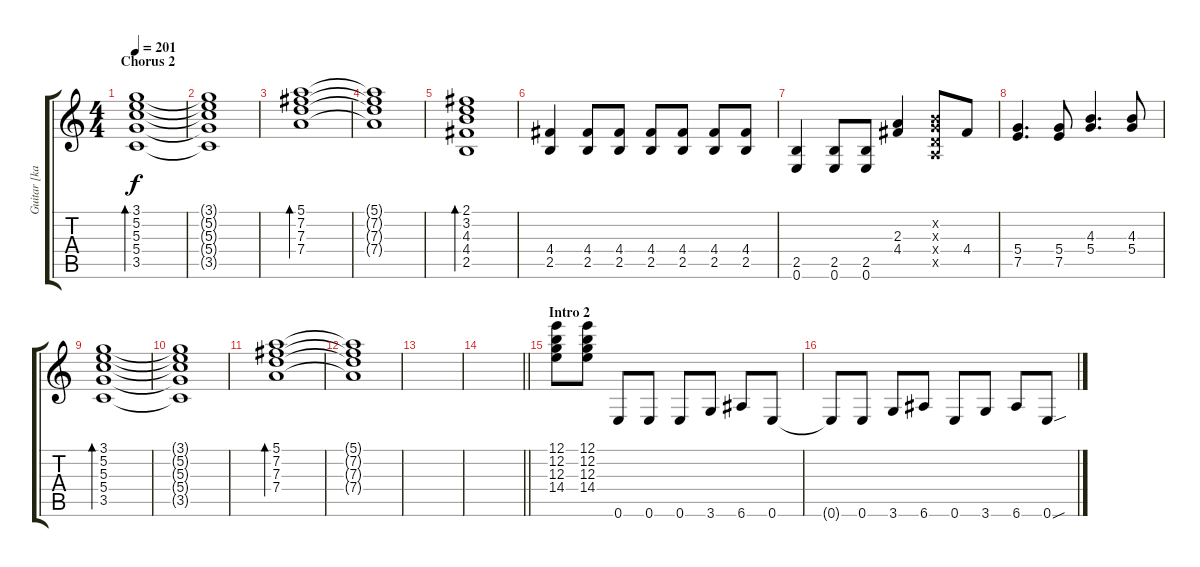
\track ("Guitar [karukan]" "Guitar [ka") {instrument overdrivenguitar}
\staff {score tabs}
\tuning (E4 B3 G3 D3 A2 E2) {hide}
\ts (4 4)
\section ("" "Chorus 2")
\tempo 201
\clef g2
\ks c
(3.1 5.2 5.3 5.4 3.5).1{bd 240 dy f} |
(3.1{t} 5.2{t} 5.3{t} 5.4{t} 3.5{t}).1 |
(5.1 7.2 7.3 7.4).1{bd 480} |
(5.1{t} 7.2{t} 7.3{t} 7.4{t}).1 |
(2.1 3.2 4.3 4.4 2.5).1{bd 480} |
(4.4 2.5).4 (4.4 2.5).8 (4.4 2.5).8 (4.4 2.5).8 (4.4 2.5).8 (4.4 2.5).8 (4.4 2.5).8 |
(2.5 0.6).4 (2.5 0.6).8 (2.5 0.6).8 (2.3 4.4).4 (0.2{x} 0.3{x} 0.4{x} 0.5{x}).8 4.4.8 |
(5.4 7.5).4{d} (5.4 7.5).8 (4.3 5.4).4{d} (4.3 5.4).8 |
(3.1 5.2 5.3 5.4 3.5).1{bd 240 instrument electricguitarclean} |
(3.1{t} 5.2{t} 5.3{t} 5.4{t} 3.5{t}).1 |
(5.1 7.2 7.3 7.4).1{bd 480} |
(5.1{t} 7.2{t} 7.3{t} 7.4{t}).1 |
|
\barLineRight lightlight
|
\section ("" "Intro 2")
(12.1 12.2 12.3 14.4).8{instrument overdrivenguitar} (12.1 12.2 12.3 14.4).8 0.6.8 0.6.8 0.6.8 3.6.8 6.6.8 0.6.8 |
0.6{t}.8 0.6.8 3.6.8 6.6.8 0.6.8 3.6.8 6.6.8 0.6{sou}.8
